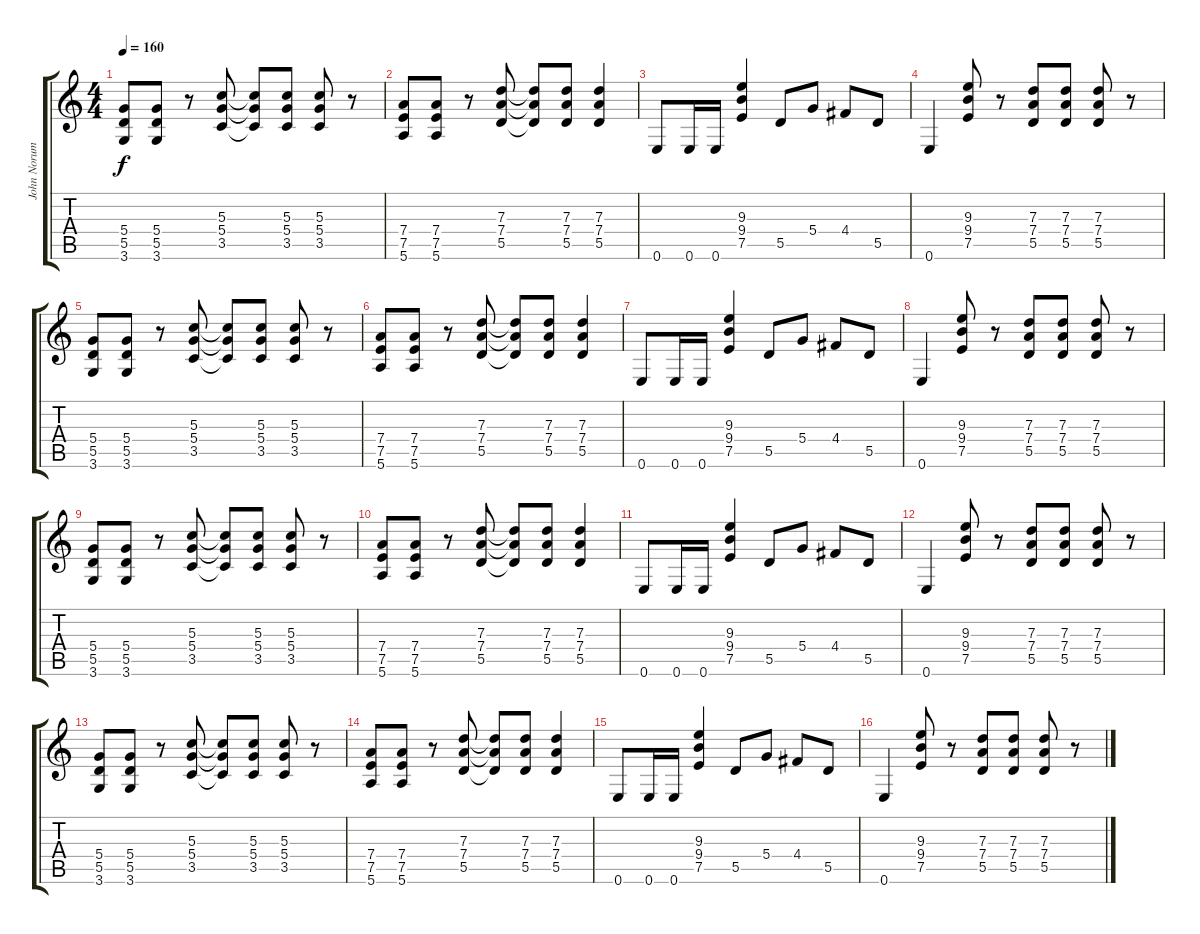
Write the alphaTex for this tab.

\track ("John Norum Rythm" "John Norum") {instrument distortionguitar}
\staff {score tabs}
\tuning (E4 B3 G3 D3 A2 E2) {hide}
\ts (4 4)
\tempo 160
\clef g2
\ks c
(5.4 5.5 3.6).8{dy f} (5.4 5.5 3.6).8 r.8 (5.3 5.4 3.5).8 (5.3{t} 5.4{t} 3.5{t}).8 (5.3 5.4 3.5).8 (5.3 5.4 3.5).8 r.8 |
(7.4 7.5 5.6).8 (7.4 7.5 5.6).8 r.8 (7.3 7.4 5.5).8 (7.3{t} 7.4{t} 5.5{t}).8 (7.3 7.4 5.5).8 (7.3 7.4 5.5).4 |
0.6.8 0.6.16 0.6.16 (9.3 9.4 7.5).4 5.5.8 5.4.8 4.4.8 5.5.8 |
0.6.4 (9.3 9.4 7.5).8 r.8 (7.3 7.4 5.5).8 (7.3 7.4 5.5).8 (7.3 7.4 5.5).8 r.8 |
(5.4 5.5 3.6).8 (5.4 5.5 3.6).8 r.8 (5.3 5.4 3.5).8 (5.3{t} 5.4{t} 3.5{t}).8 (5.3 5.4 3.5).8 (5.3 5.4 3.5).8 r.8 |
(7.4 7.5 5.6).8 (7.4 7.5 5.6).8 r.8 (7.3 7.4 5.5).8 (7.3{t} 7.4{t} 5.5{t}).8 (7.3 7.4 5.5).8 (7.3 7.4 5.5).4 |
0.6.8 0.6.16 0.6.16 (9.3 9.4 7.5).4 5.5.8 5.4.8 4.4.8 5.5.8 |
0.6.4 (9.3 9.4 7.5).8 r.8 (7.3 7.4 5.5).8 (7.3 7.4 5.5).8 (7.3 7.4 5.5).8 r.8 |
(5.4 5.5 3.6).8 (5.4 5.5 3.6).8 r.8 (5.3 5.4 3.5).8 (5.3{t} 5.4{t} 3.5{t}).8 (5.3 5.4 3.5).8 (5.3 5.4 3.5).8 r.8 |
(7.4 7.5 5.6).8 (7.4 7.5 5.6).8 r.8 (7.3 7.4 5.5).8 (7.3{t} 7.4{t} 5.5{t}).8 (7.3 7.4 5.5).8 (7.3 7.4 5.5).4 |
0.6.8 0.6.16 0.6.16 (9.3 9.4 7.5).4 5.5.8 5.4.8 4.4.8 5.5.8 |
0.6.4 (9.3 9.4 7.5).8 r.8 (7.3 7.4 5.5).8 (7.3 7.4 5.5).8 (7.3 7.4 5.5).8 r.8 |
(5.4 5.5 3.6).8 (5.4 5.5 3.6).8 r.8 (5.3 5.4 3.5).8 (5.3{t} 5.4{t} 3.5{t}).8 (5.3 5.4 3.5).8 (5.3 5.4 3.5).8 r.8 |
(7.4 7.5 5.6).8 (7.4 7.5 5.6).8 r.8 (7.3 7.4 5.5).8 (7.3{t} 7.4{t} 5.5{t}).8 (7.3 7.4 5.5).8 (7.3 7.4 5.5).4 |
0.6.8 0.6.16 0.6.16 (9.3 9.4 7.5).4 5.5.8 5.4.8 4.4.8 5.5.8 |
0.6.4 (9.3 9.4 7.5).8 r.8 (7.3 7.4 5.5).8 (7.3 7.4 5.5).8 (7.3 7.4 5.5).8 r.8
